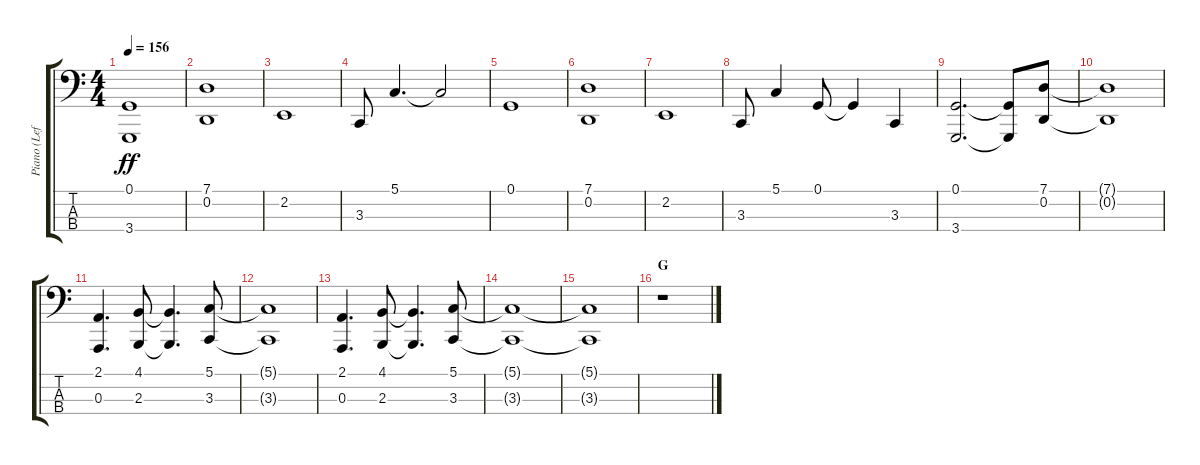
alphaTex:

\track ("Piano (Left Hand)" "Piano (Lef") {instrument acousticgrandpiano}
\staff {score tabs}
\tuning (G2 D2 A1 E1) {hide}
\ts (4 4)
\tempo 156
\clef f4
\ks c
(0.1 3.4).1{dy ff} |
(7.1 0.2).1 |
2.2.1 |
3.3.8 5.1.4{d} 5.1{t}.2 |
0.1.1 |
(7.1 0.2).1 |
2.2.1 |
3.3.8 5.1.4 0.1.8 0.1{t}.4 3.3.4 |
(0.1 3.4).2{d} (0.1{t} 3.4{t}).8 (7.1 0.2).8 |
(7.1{t} 0.2{t}).1 |
(2.1 0.3).4{d} (4.1 2.3).8 (4.1{t} 2.3{t}).4{d} (5.1 3.3).8 |
(5.1{t} 3.3{t}).1 |
(2.1 0.3).4{d} (4.1 2.3).8 (4.1{t} 2.3{t}).4{d} (5.1 3.3).8 |
(5.1{t} 3.3{t}).1 |
(5.1{t} 3.3{t}).1 |
\section ("" "G")
r.1
